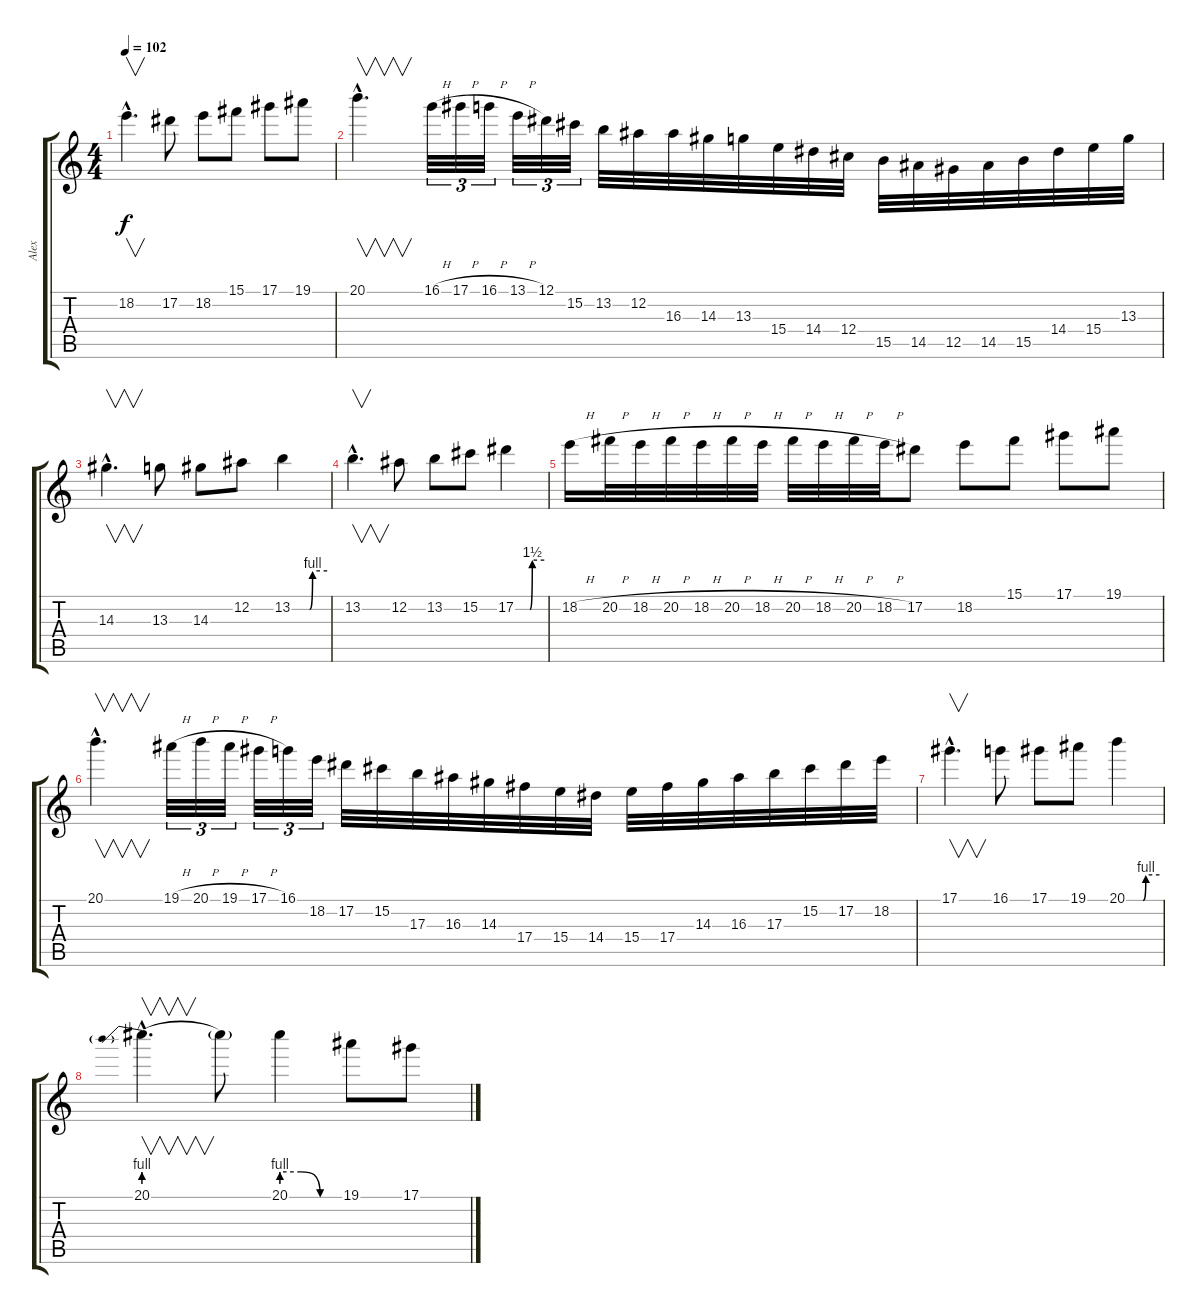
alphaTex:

\track ("Alex" "Alex") {instrument overdrivenguitar}
\staff {score tabs}
\tuning (Eb4 Bb3 Gb3 Db3 Ab2 Eb2) {hide}
\ts (4 4)
\tempo 102
\clef g2
\ks c
18.2{hac}.4{v d dy f} 17.2.8 18.2.8 15.1.8 17.1.8 19.1.8 |
20.1{hac}.4{v d} 16.1{h}.32{tu (3 2)} 17.1{h}.32{tu (3 2)} 16.1{h}.32{tu (3 2)} 13.1{h}.32{tu (3 2)} 12.1.32{tu (3 2)} 15.2.32{tu (3 2)} 13.2.32 12.2.32 16.3.32 14.3.32 13.3.32 15.4.32 14.4.32 12.4.32 15.5.32 14.5.32 12.5.32 14.5.32 15.5.32 14.4.32 15.4.32 13.3.32 |
14.3{hac}.4{v d} 13.3.8 14.3.8 12.2.8 13.2{be (custom 0 0 30 0 35 4 60 4)}.4 |
13.2{hac}.4{v d} 12.2.8 13.2.8 15.2.8 17.2{be (custom 0 0 30 0 35 6 60 6)}.4 |
18.2{h}.16 20.2{h}.32 18.2{h}.32 20.2{h}.32 18.2{h}.32 20.2{h}.32 18.2{h}.32 20.2{h}.32 18.2{h}.32 20.2{h}.32 18.2{h}.32 17.2.8 18.2.8 15.1.8 17.1.8 19.1.8 |
20.1{hac}.4{v d} 19.1{h}.32{tu (3 2)} 20.1{h}.32{tu (3 2)} 19.1{h}.32{tu (3 2)} 17.1{h}.32{tu (3 2)} 16.1.32{tu (3 2)} 18.2.32{tu (3 2)} 17.2.32 15.2.32 17.3.32 16.3.32 14.3.32 17.4.32 15.4.32 14.4.32 15.4.32 17.4.32 14.3.32 16.3.32 17.3.32 15.2.32 17.2.32 18.2.32 |
17.1{hac}.4{v d} 16.1.8 17.1.8 19.1.8 20.1{be (custom 0 0 30 0 35 4 60 4)}.4 |
20.1{be (prebend 0 4 60 4) hac}.4{v d} 20.1{t}.8 20.1{be (custom 0 4 20 4 40 0 60 0)}.4 19.1.8 17.1.8
